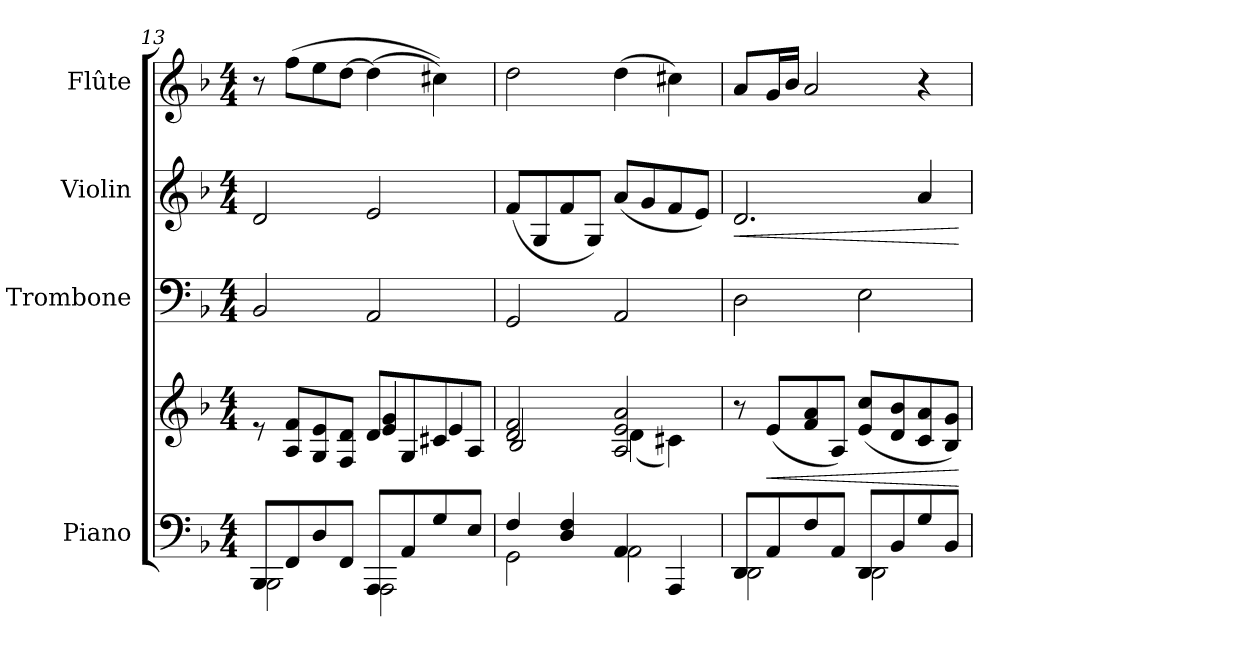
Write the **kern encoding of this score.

**kern	**kern	**dynam	**kern	**kern	**dynam	**kern
*part4	*part4	*part4	*part3	*part2	*part2	*part1
*staff5	*staff4	*staff4/5	*staff3	*staff2	*staff2	*staff1
*I"Piano	*	*	*I"Trombone	*I"Violin	*	*I"Flûte
*I'Pno.	*	*	*I'Tbn.	*I'Vln.	*	*I'Fl.
!!LO:LB:g=z
*clefF4	*clefG2	*	*clefF4	*clefG2	*	*clefG2
*k[b-]	*k[b-]	*	*k[b-]	*k[b-]	*	*k[b-]
*M4/4	*M4/4	*	*M4/4	*M4/4	*	*M4/4
=13	=13	=13	=13	=13	=13	=13
*^	*^	*	*	*	*	*
8BBB-/L	2BBB-\	8re	2ryy	.	2BB-/	2d/	.	8r
8FF/	.	8A/ 8f/L	.	.	.	.	.	(8ff\L
8D/	.	8G/ 8e/	.	.	.	.	.	8ee\
8FF/J	.	8F/ 8d/J	.	.	.	.	.	[8dd\J
8AAA/L	2AAA\	8d/L	4e/ 4g/	.	2AA/	2e/	.	(4dd\]
8AA/	.	8G/	.	.	.	.	.	.
8G/	.	8c#X/	4e/	.	.	.	.	4cc#X\))
8E/J	.	8A/J	.	.	.	.	.	.
=14	=14	=14	=14	=14	=14	=14	=14	=14
4F/	2GG\	2d/ 2f/	2B-/	.	2GG/	(8f/L	.	2dd\
.	.	.	.	.	.	8G/	.	.
4D/ 4F/	.	.	.	.	.	8f/	.	.
.	.	.	.	.	.	8G/J)	.	.
4AA/	2AA\	2A/ 2e/ 2a/	(4d\	.	2AA/	(8a/L	.	(4dd\
.	.	.	.	.	.	8g/	.	.
4AAA/	.	.	4c#X\)	.	.	8f/	.	4cc#X\)
.	.	.	.	.	.	8e/J)	.	.
*	*	*v	*v	*	*	*	*	*
=15	=15	=15	=15	=15	=15	=15	=15
!	!	!	!	!	!	!LO:HP:b	!
8DD/L	2DD\	8r	.	2D\	2.d/	<	8a/L
!	!	!	!LO:HP:b	!	!	!	!
8AA/	.	(8e/L	<	.	.	.	16g/L
.	.	.	.	.	.	.	16b-/JJ
8F/	.	8f/ 8a/	.	.	.	.	2a/
8AA/J	.	8A/J)	.	.	.	.	.
8DD/L	2DD\	(8e/ 8cc/L	.	2E\	.	.	.
8BB-/	.	8d/ 8b-/	.	.	.	.	.
8G/	.	8c/ 8a/	.	.	4a/	.	4r
8BB-/J	.	8B-/ 8g/J)	.	.	.	.	.
*v	*v	*	*	*	*	*	*
.	.	[	.	.	[	.
=	=	=	=	=	=	=
*-	*-	*-	*-	*-	*-	*-
